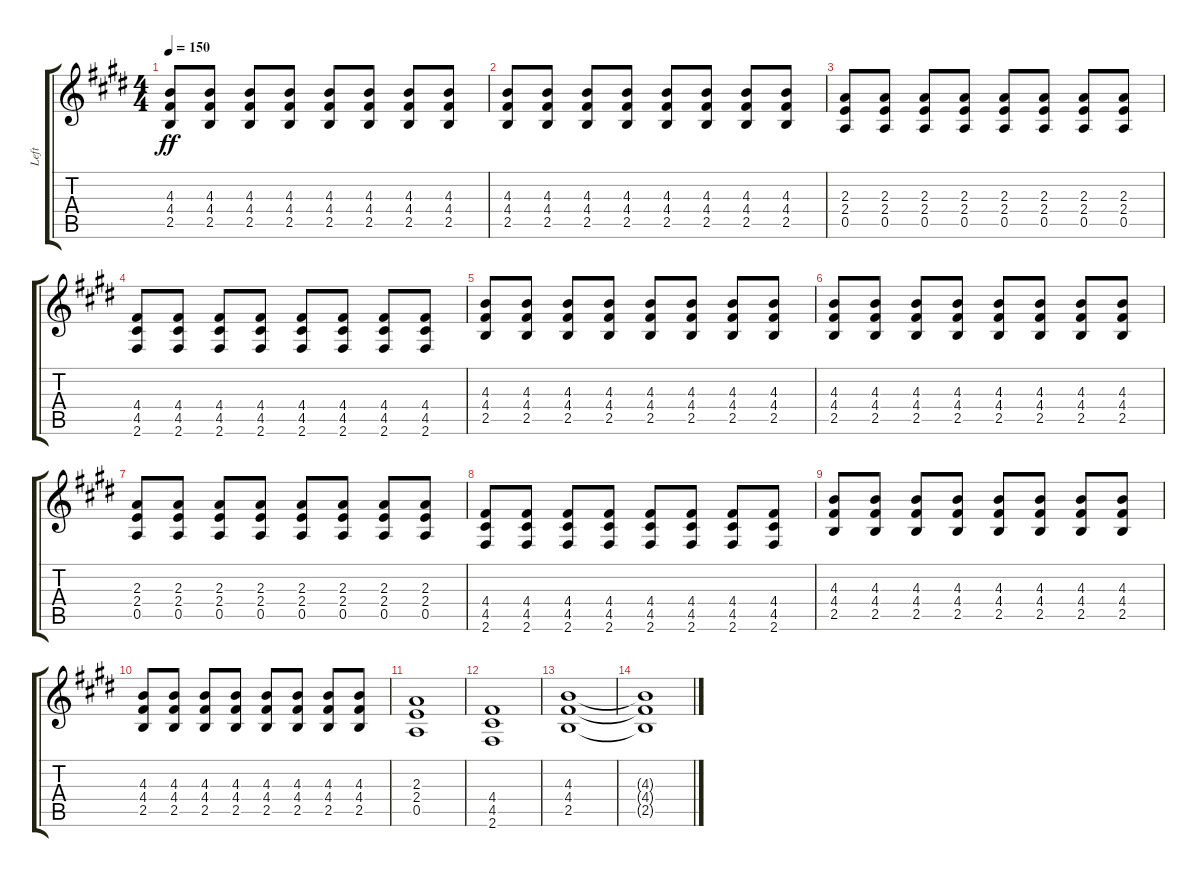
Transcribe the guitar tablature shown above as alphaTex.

\track ("Left" "Left") {instrument distortionguitar}
\staff {score tabs}
\tuning (E4 B3 G3 D3 A2 E2) {hide}
\ts (4 4)
\tempo 150
\clef g2
\ks c#minor
(4.3 4.4 2.5).8{dy ff} (4.3 4.4 2.5).8 (4.3 4.4 2.5).8 (4.3 4.4 2.5).8 (4.3 4.4 2.5).8 (4.3 4.4 2.5).8 (4.3 4.4 2.5).8 (4.3 4.4 2.5).8 |
(4.3 4.4 2.5).8 (4.3 4.4 2.5).8 (4.3 4.4 2.5).8 (4.3 4.4 2.5).8 (4.3 4.4 2.5).8 (4.3 4.4 2.5).8 (4.3 4.4 2.5).8 (4.3 4.4 2.5).8 |
\ks e
(2.3 2.4 0.5).8 (2.3 2.4 0.5).8 (2.3 2.4 0.5).8 (2.3 2.4 0.5).8 (2.3 2.4 0.5).8 (2.3 2.4 0.5).8 (2.3 2.4 0.5).8 (2.3 2.4 0.5).8 |
\ks c#minor
(4.4 4.5 2.6).8 (4.4 4.5 2.6).8 (4.4 4.5 2.6).8 (4.4 4.5 2.6).8 (4.4 4.5 2.6).8 (4.4 4.5 2.6).8 (4.4 4.5 2.6).8 (4.4 4.5 2.6).8 |
(4.3 4.4 2.5).8 (4.3 4.4 2.5).8 (4.3 4.4 2.5).8 (4.3 4.4 2.5).8 (4.3 4.4 2.5).8 (4.3 4.4 2.5).8 (4.3 4.4 2.5).8 (4.3 4.4 2.5).8 |
(4.3 4.4 2.5).8 (4.3 4.4 2.5).8 (4.3 4.4 2.5).8 (4.3 4.4 2.5).8 (4.3 4.4 2.5).8 (4.3 4.4 2.5).8 (4.3 4.4 2.5).8 (4.3 4.4 2.5).8 |
\ks e
(2.3 2.4 0.5).8 (2.3 2.4 0.5).8 (2.3 2.4 0.5).8 (2.3 2.4 0.5).8 (2.3 2.4 0.5).8 (2.3 2.4 0.5).8 (2.3 2.4 0.5).8 (2.3 2.4 0.5).8 |
\ks c#minor
(4.4 4.5 2.6).8 (4.4 4.5 2.6).8 (4.4 4.5 2.6).8 (4.4 4.5 2.6).8 (4.4 4.5 2.6).8 (4.4 4.5 2.6).8 (4.4 4.5 2.6).8 (4.4 4.5 2.6).8 |
(4.3 4.4 2.5).8 (4.3 4.4 2.5).8 (4.3 4.4 2.5).8 (4.3 4.4 2.5).8 (4.3 4.4 2.5).8 (4.3 4.4 2.5).8 (4.3 4.4 2.5).8 (4.3 4.4 2.5).8 |
(4.3 4.4 2.5).8 (4.3 4.4 2.5).8 (4.3 4.4 2.5).8 (4.3 4.4 2.5).8 (4.3 4.4 2.5).8 (4.3 4.4 2.5).8 (4.3 4.4 2.5).8 (4.3 4.4 2.5).8 |
\ks e
(2.3 2.4 0.5).1 |
\ks c#minor
(4.4 4.5 2.6).1 |
(4.3 4.4 2.5).1 |
(4.3{t} 4.4{t} 2.5{t}).1
